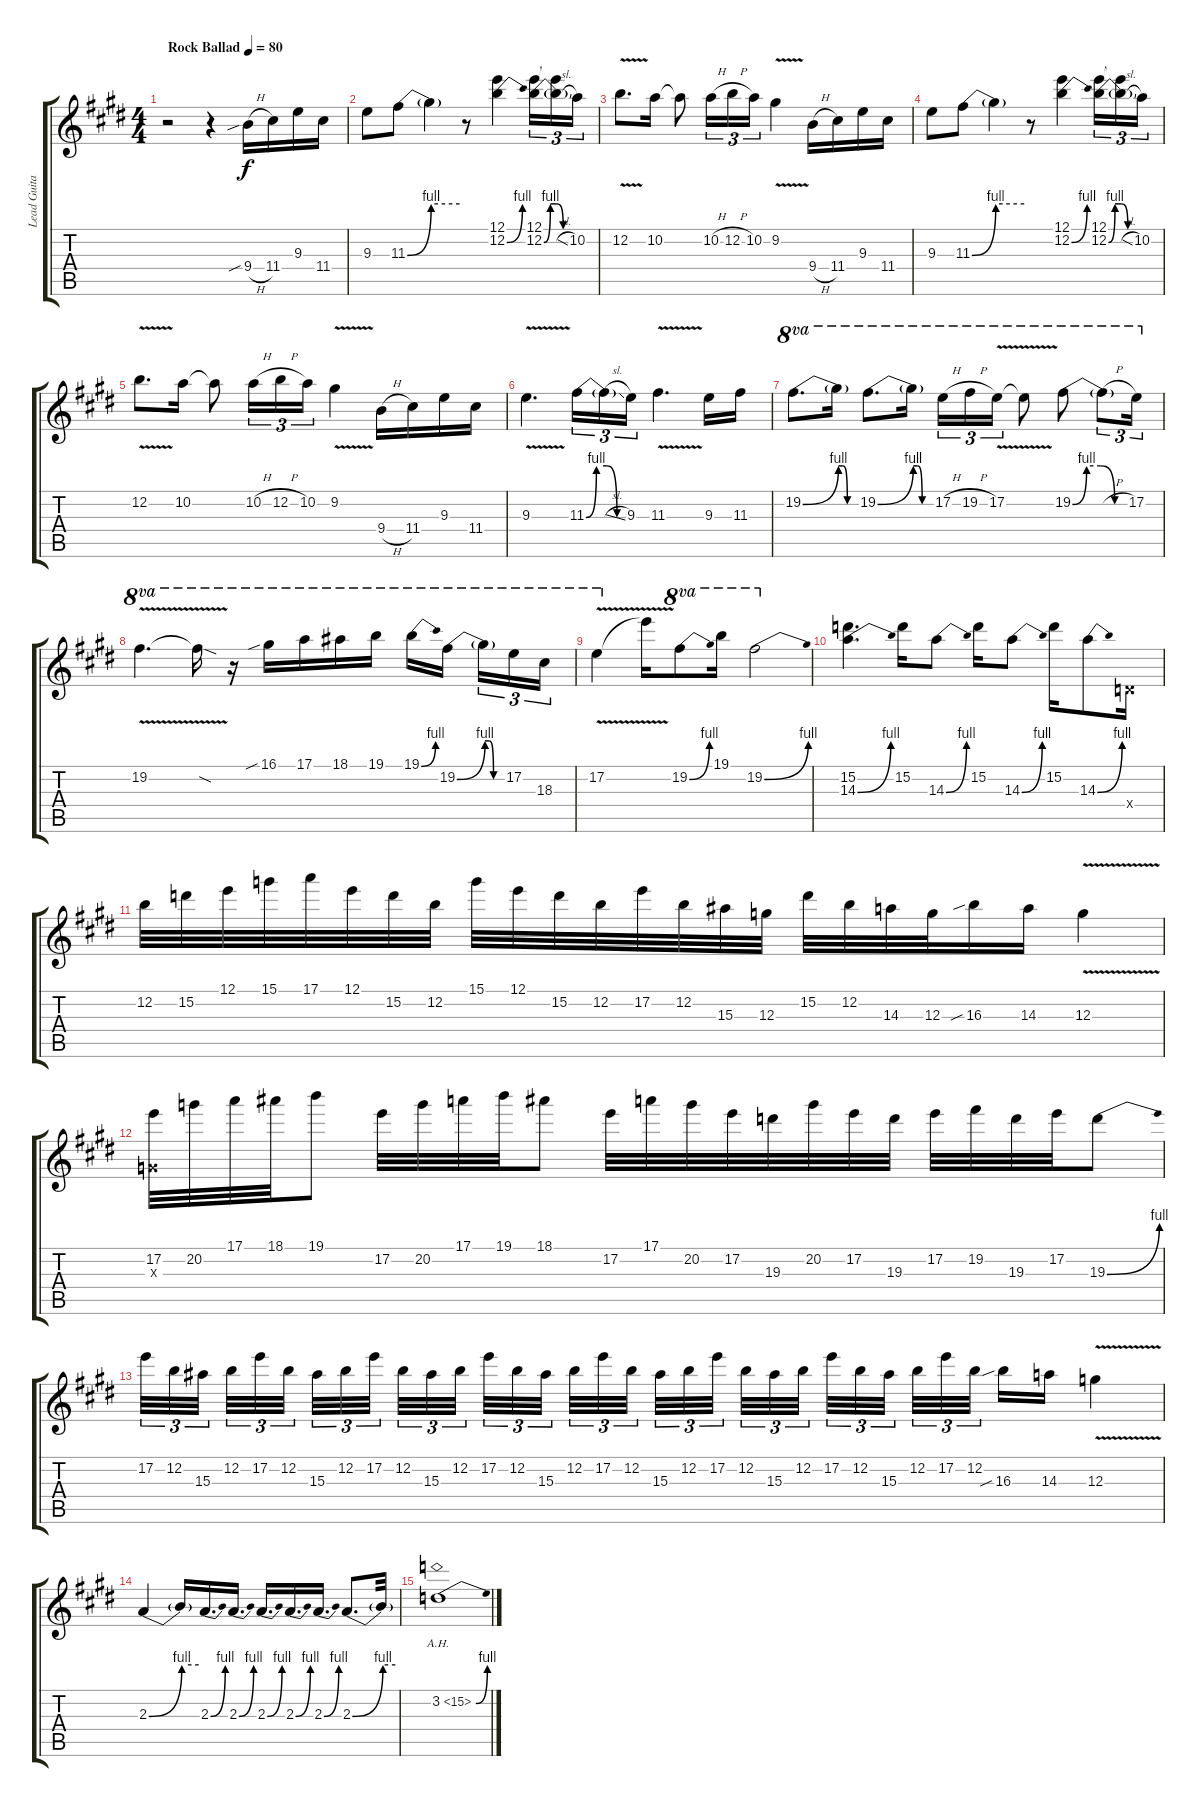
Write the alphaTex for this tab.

\track ("Lead Guitar" "Lead Guita") {instrument overdrivenguitar}
\staff {score tabs}
\tuning (E4 B3 G3 D3 A2 E2) {hide}
\ts (4 4)
\tempo (80 "Rock Ballad")
\clef g2
\ks e
r.2{dy f instrument overdrivenguitar} r.4 9.4{sib h}.16 11.4.16 9.3.16 11.4.16 |
9.3.8 11.3{be (bend 0 0 60 4)}.8 11.3{be (hold 0 4 60 4) t}.4 r.8 (12.1 12.2{be (bend 0 0 60 4)}).4 (12.1 12.2{be (custom 0 0 15 4 30 4 45 0 60 0)}).16{tu (3 2)} (12.1{t} 12.2{sl t}).16{tu (3 2)} 10.2.16{tu (3 2)} |
12.2{v}.8{d} 10.2.16 10.2{t}.8 10.2{h}.16{tu (3 2)} 12.2{h}.16{tu (3 2)} 10.2.16{tu (3 2)} 9.2{v}.4 9.4{h}.16 11.4.16 9.3.16 11.4.16 |
9.3.8 11.3{be (bend 0 0 60 4)}.8 11.3{be (hold 0 4 60 4) t}.4 r.8 (12.1 12.2{be (bend 0 0 60 4)}).4 (12.1 12.2{be (custom 0 0 15 4 30 4 45 0 60 0)}).16{tu (3 2)} (12.1{t} 12.2{sl t}).16{tu (3 2)} 10.2.16{tu (3 2)} |
12.2{v}.8{d} 10.2.16 10.2{t}.8 10.2{h}.16{tu (3 2)} 12.2{h}.16{tu (3 2)} 10.2.16{tu (3 2)} 9.2{v}.4 9.4{h}.16 11.4.16 9.3.16 11.4.16 |
9.3{v}.4{d} 11.3{be (custom 0 0 15 4 30 4 45 0 60 0)}.16{tu (3 2)} 11.3{sl t}.16{tu (3 2)} 9.3.16{tu (3 2)} 11.3{v}.4{d} 9.3.16 11.3.16 |
19.2{be (bend 0 0 60 4)}.8{d ot 8va} 19.2{be (custom 0 4 15 4 30 0 60 0) t}.16{ot 8va} 19.2{be (bend 0 0 60 4)}.8{d ot 8va} 19.2{be (custom 0 4 15 4 30 0 60 0) t}.16{ot 8va} 17.2{h}.16{tu (3 2) ot 8va} 19.2{h}.16{tu (3 2) ot 8va} 17.2{v}.16{tu (3 2) ot 8va} 17.2{v t}.8{ot 8va} 19.2{be (custom 0 0 15 4 30 4 45 0 60 0)}.8{ot 8va} 19.2{h t}.8{tu (3 2) ot 8va} 17.2.16{tu (3 2) ot 8va} |
19.2{v}.4{d ot 8va} 19.2{v sod t}.16{ot 8va} r.16{ot 8va} 16.1{sib}.16{ot 8va} 17.1.16{ot 8va} 18.1.16{ot 8va} 19.1.16{ot 8va} 19.1{be (bend 0 0 60 4)}.16{ot 8va} 19.2{be (bend 0 0 60 4)}.16{ot 8va} 19.2{be (custom 0 4 15 4 30 0 60 0) t}.16{tu (3 2) ot 8va} 17.2.16{tu (3 2) ot 8va} 18.3.16{tu (3 2) ot 8va} |
17.2{v}.4{ot 8va} 17.2{v t}.16 19.2{be (bend 0 0 60 4)}.8{ot 8va} 19.1.16{ot 8va} 19.2{be (bend 0 0 60 4)}.2{ot 8va} |
(15.2 14.3{be (bend 0 0 60 4)}).4{d} 15.2.16 14.3{be (bend 0 0 60 4)}.8 15.2.16 14.3{be (bend 0 0 60 4)}.8 15.2.16 14.3{be (bend 0 0 60 4)}.8 0.4{x}.16 |
12.2.32 15.2.32 12.1.32 15.1.32 17.1.32 12.1.32 15.2.32 12.2.32 15.1.32 12.1.32 15.2.32 12.2.32 17.2.32 12.2.32 15.3.32 12.3.32 15.2.32 12.2.32 14.3.32 12.3.32 16.3{sib}.16 14.3.16 12.3{v}.4 |
(17.2 0.3{x}).32 20.2.32 17.1.32 18.1.32 19.1.8 17.2.32 20.2.32 17.1.32 19.1.32 18.1.8 17.2.32 17.1.32 20.2.32 17.2.32 19.3.32 20.2.32 17.2.32 19.3.32 17.2.32 19.2.32 19.3.32 17.2.32 19.3{be (bend 0 0 60 4)}.8 |
17.2.32{tu (3 2)} 12.2.32{tu (3 2)} 15.3.32{tu (3 2)} 12.2.32{tu (3 2)} 17.2.32{tu (3 2)} 12.2.32{tu (3 2)} 15.3.32{tu (3 2)} 12.2.32{tu (3 2)} 17.2.32{tu (3 2)} 12.2.32{tu (3 2)} 15.3.32{tu (3 2)} 12.2.32{tu (3 2)} 17.2.32{tu (3 2)} 12.2.32{tu (3 2)} 15.3.32{tu (3 2)} 12.2.32{tu (3 2)} 17.2.32{tu (3 2)} 12.2.32{tu (3 2)} 15.3.32{tu (3 2)} 12.2.32{tu (3 2)} 17.2.32{tu (3 2)} 12.2.32{tu (3 2)} 15.3.32{tu (3 2)} 12.2.32{tu (3 2)} 17.2.32{tu (3 2)} 12.2.32{tu (3 2)} 15.3.32{tu (3 2)} 12.2.32{tu (3 2)} 17.2.32{tu (3 2)} 12.2.32{tu (3 2)} 16.3{sib}.16 14.3.16 12.3{v}.4 |
2.3{be (bend 0 0 60 4)}.4 2.3{be (hold 0 4 60 4) t}.16 2.3{be (bend 0 0 60 4)}.16{d} 2.3{be (bend 0 0 60 4)}.16{d} 2.3{be (bend 0 0 60 4)}.16{d} 2.3{be (bend 0 0 60 4)}.16{d} 2.3{be (bend 0 0 60 4)}.16{d} 2.3{be (bend 0 0 60 4)}.8{d} 2.3{be (hold 0 4 60 4) t}.32 |
3.2{be (bend 0 0 60 4) ah 12}.1
